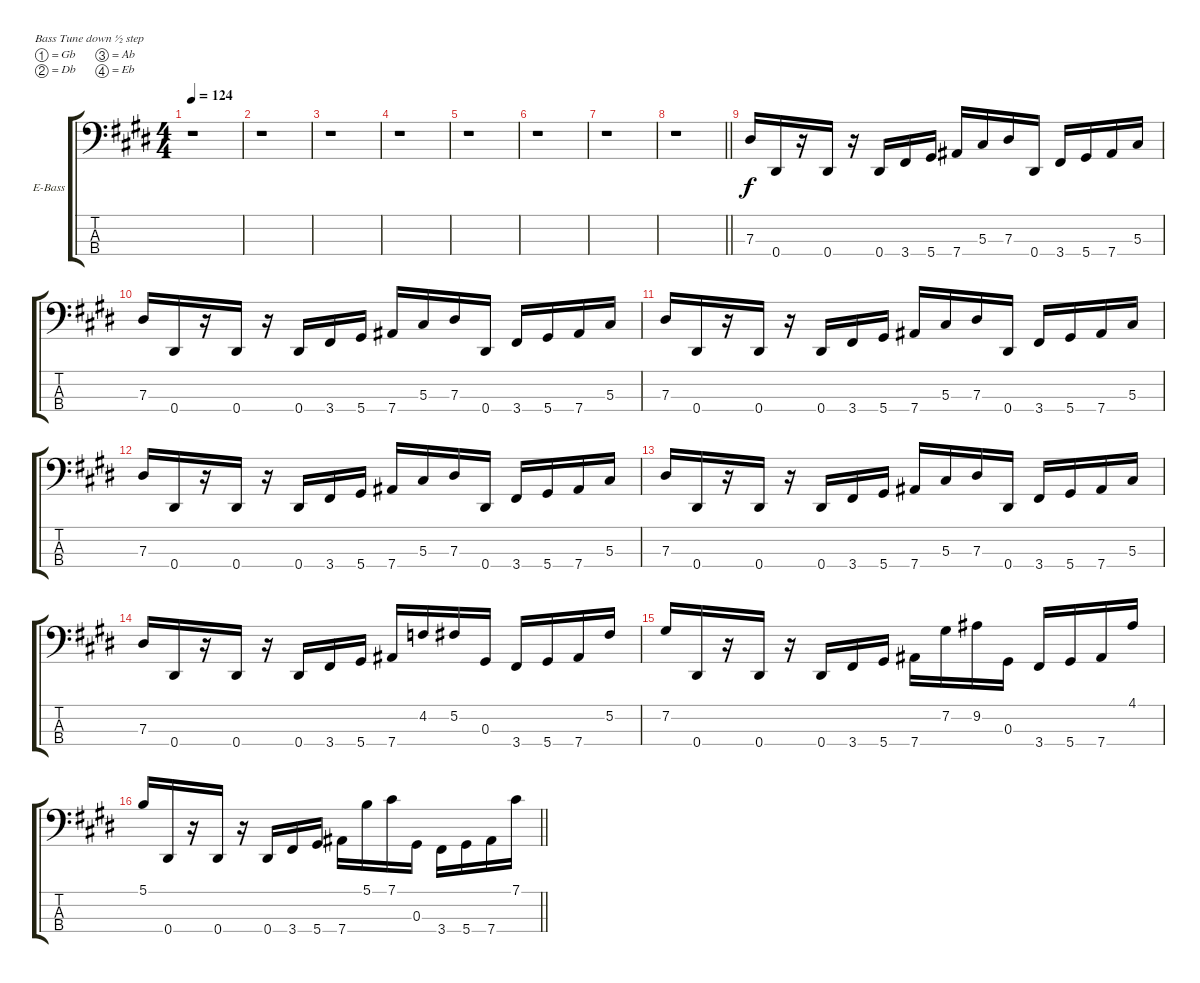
\bracketExtendMode groupsimilarinstruments
\firstSystemTrackNameOrientation horizontal
\otherSystemsTrackNameOrientation horizontal
\track ("Untitled" "E-Bass") {instrument electricbassfinger}
\staff {score tabs}
\tuning (Gb2 Db2 Ab1 Eb1)
\ts (4 4)
\beaming (8 2 2 2 2)
\tempo 124
\clef f4
\ks e
r.1{dy f instrument electricbassfinger} |
\ks c#minor
r.1 |
r.1 |
r.1 |
r.1 |
r.1 |
r.1 |
\barLineRight lightlight
r.1 |
7.3.16 0.4.16 r.16 0.4.16 r.16 0.4.16 3.4.16 5.4.16 7.4.16 5.3.16 7.3.16 0.4.16 3.4.16 5.4.16 7.4.16 5.3.16 |
7.3.16 0.4.16 r.16 0.4.16 r.16 0.4.16 3.4.16 5.4.16 7.4.16 5.3.16 7.3.16 0.4.16 3.4.16 5.4.16 7.4.16 5.3.16 |
7.3.16 0.4.16 r.16 0.4.16 r.16 0.4.16 3.4.16 5.4.16 7.4.16 5.3.16 7.3.16 0.4.16 3.4.16 5.4.16 7.4.16 5.3.16 |
7.3.16 0.4.16 r.16 0.4.16 r.16 0.4.16 3.4.16 5.4.16 7.4.16 5.3.16 7.3.16 0.4.16 3.4.16 5.4.16 7.4.16 5.3.16 |
7.3.16 0.4.16 r.16 0.4.16 r.16 0.4.16 3.4.16 5.4.16 7.4.16 5.3.16 7.3.16 0.4.16 3.4.16 5.4.16 7.4.16 5.3.16 |
7.3.16 0.4.16 r.16 0.4.16 r.16 0.4.16 3.4.16 5.4.16 7.4.16 4.2.16 5.2.16 0.3.16 3.4.16 5.4.16 7.4.16 5.2.16 |
7.2.16 0.4.16 r.16 0.4.16 r.16 0.4.16 3.4.16 5.4.16 7.4.16 7.2.16 9.2.16 0.3.16 3.4.16 5.4.16 7.4.16 4.1.16 |
\barLineRight lightlight
5.1.16 0.4.16 r.16 0.4.16 r.16 0.4.16 3.4.16 5.4.16 7.4.16 5.1.16 7.1.16 0.3.16 3.4.16 5.4.16 7.4.16 7.1.16
